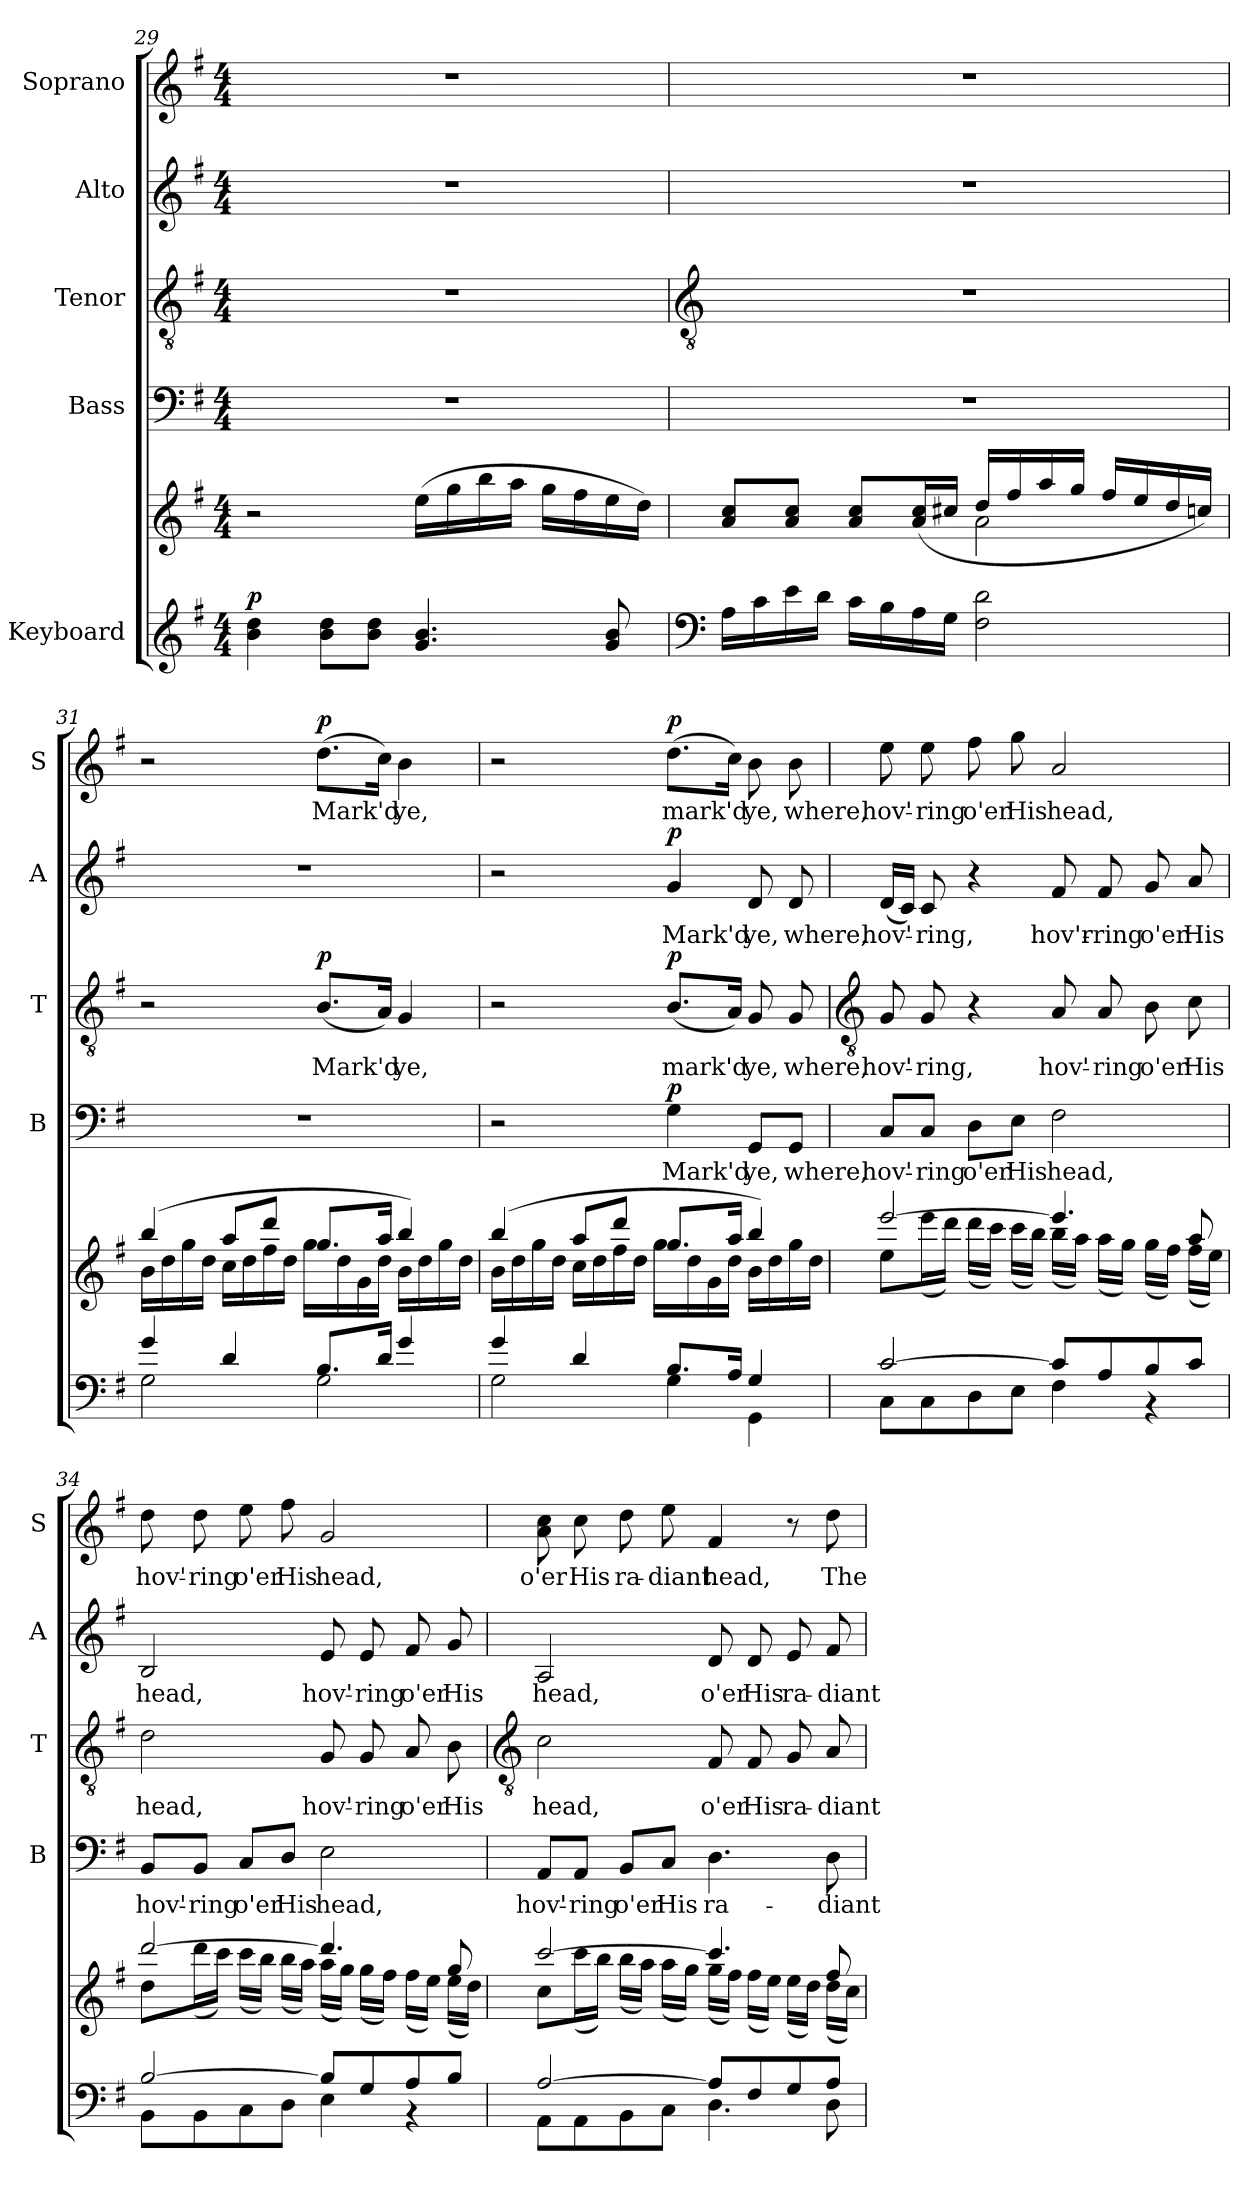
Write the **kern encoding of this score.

**kern	**kern	**dynam	**kern	**text	**dynam	**kern	**text	**dynam	**kern	**text	**dynam	**kern	**text	**dynam
*part5	*part5	*part5	*part4	*part4	*part4	*part3	*part3	*part3	*part2	*part2	*part2	*part1	*part1	*part1
*staff6	*staff5	*staff5/6	*staff4	*staff4	*staff4	*staff3	*staff3	*staff3	*staff2	*staff2	*staff2	*staff1	*staff1	*staff1
*I"Keyboard	*	*	*I"Bass	*	*	*I"Tenor	*	*	*I"Alto	*	*	*I"Soprano	*	*
*	*	*	*I'B	*	*	*I'T	*	*	*I'A	*	*	*I'S	*	*
*clefG2	*clefG2	*	*clefF4	*	*	*clefGv2	*	*	*clefG2	*	*	*clefG2	*	*
*k[f#]	*k[f#]	*	*k[f#]	*	*	*k[f#]	*	*	*k[f#]	*	*	*k[f#]	*	*
*G:	*G:	*	*G:	*	*	*G:	*	*	*G:	*	*	*G:	*	*
*M4/4	*M4/4	*	*M4/4	*	*	*M4/4	*	*	*M4/4	*	*	*M4/4	*	*
=29	=29	=29	=29	=29	=29	=29	=29	=29	=29	=29	=29	=29	=29	=29
*	*^	*	*	*	*	*	*	*	*	*	*	*	*	*
!	!	!	!LO:DY:a=2	!	!	!	!	!	!	!	!	!	!	!	!
4b 4dd	2r	2ryy	p	1r	.	.	1r	.	.	1r	.	.	1r	.	.
8b 8ddL	.	.	.	.	.	.	.	.	.	.	.	.	.	.	.
8b 8ddJ	.	.	.	.	.	.	.	.	.	.	.	.	.	.	.
4.g 4.b	(>16ee\LL	2ryy	.	.	.	.	.	.	.	.	.	.	.	.	.
.	16gg\	.	.	.	.	.	.	.	.	.	.	.	.	.	.
.	16bb\	.	.	.	.	.	.	.	.	.	.	.	.	.	.
.	16aa\JJ	.	.	.	.	.	.	.	.	.	.	.	.	.	.
.	16gg\LL	.	.	.	.	.	.	.	.	.	.	.	.	.	.
.	16ff#\	.	.	.	.	.	.	.	.	.	.	.	.	.	.
8g 8b	16ee\	.	.	.	.	.	.	.	.	.	.	.	.	.	.
.	16dd\JJ)	.	.	.	.	.	.	.	.	.	.	.	.	.	.
!!LO:LB:g=z
=30	=30	=30	=30	=30	=30	=30	=30	=30	=30	=30	=30	=30	=30	=30	=30
*clefF4	*	*	*	*	*	*	*clefGv2	*	*	*	*	*	*	*	*
*^	*	*	*	*	*	*	*	*	*	*	*	*	*	*	*
1ryy	16ALL	8a/ 8cc/L	2ryy	.	1r	.	.	1r	.	.	1r	.	.	1r	.	.
.	16c	.	.	.	.	.	.	.	.	.	.	.	.	.	.	.
.	16e	8a/ 8cc/J	.	.	.	.	.	.	.	.	.	.	.	.	.	.
.	16dJJ	.	.	.	.	.	.	.	.	.	.	.	.	.	.	.
.	16cLL	8a/ 8cc/L	.	.	.	.	.	.	.	.	.	.	.	.	.	.
.	16B	.	.	.	.	.	.	.	.	.	.	.	.	.	.	.
.	16A	(>16a/ 16cc/L	.	.	.	.	.	.	.	.	.	.	.	.	.	.
.	16GJJ	16cc#X/JJ	.	.	.	.	.	.	.	.	.	.	.	.	.	.
.	2F# 2d	16dd/LL	2a\	.	.	.	.	.	.	.	.	.	.	.	.	.
.	.	16ff#/	.	.	.	.	.	.	.	.	.	.	.	.	.	.
.	.	16aa/	.	.	.	.	.	.	.	.	.	.	.	.	.	.
.	.	16gg/JJ	.	.	.	.	.	.	.	.	.	.	.	.	.	.
.	.	16ff#/LL	.	.	.	.	.	.	.	.	.	.	.	.	.	.
.	.	16ee/	.	.	.	.	.	.	.	.	.	.	.	.	.	.
.	.	16dd/	.	.	.	.	.	.	.	.	.	.	.	.	.	.
.	.	16ccn/JJ)	.	.	.	.	.	.	.	.	.	.	.	.	.	.
=31	=31	=31	=31	=31	=31	=31	=31	=31	=31	=31	=31	=31	=31	=31	=31	=31
4g/	2G	(>4bb/	16b\LL	.	1r	.	.	2r	.	.	1r	.	.	2r	.	.
.	.	.	16dd\	.	.	.	.	.	.	.	.	.	.	.	.	.
.	.	.	16gg\	.	.	.	.	.	.	.	.	.	.	.	.	.
.	.	.	16dd\JJ	.	.	.	.	.	.	.	.	.	.	.	.	.
4d/	.	8aa/L	16cc\LL	.	.	.	.	.	.	.	.	.	.	.	.	.
.	.	.	16dd\	.	.	.	.	.	.	.	.	.	.	.	.	.
.	.	8ddd/J	16ff#\	.	.	.	.	.	.	.	.	.	.	.	.	.
.	.	.	16dd\JJ	.	.	.	.	.	.	.	.	.	.	.	.	.
!	!	!	!	!	!	!	!	!	!LO:LY:b	!LO:DY:b	!	!	!	!	!LO:LY:b	!LO:DY:b
8.B/L	2G	8.gg/L	16gg\LL	.	.	.	.	(<8.BL	Mark'd	p	.	.	.	(>8.ddL	Mark'd	p
.	.	.	16dd\	.	.	.	.	.	.	.	.	.	.	.	.	.
.	.	.	16g\	.	.	.	.	.	.	.	.	.	.	.	.	.
16d/J	.	16aa/J	16dd\JJ	.	.	.	.	16AJ)	.	.	.	.	.	16ccJ)	.	.
!	!	!	!	!	!	!	!	!	!LO:LY:b	!	!	!	!	!	!LO:LY:b	!
4g/	.	4bb/)	16b\LL	.	.	.	.	4G	ye,	.	.	.	.	4b	ye,	.
.	.	.	16dd\	.	.	.	.	.	.	.	.	.	.	.	.	.
.	.	.	16gg\	.	.	.	.	.	.	.	.	.	.	.	.	.
.	.	.	16dd\JJ	.	.	.	.	.	.	.	.	.	.	.	.	.
=32	=32	=32	=32	=32	=32	=32	=32	=32	=32	=32	=32	=32	=32	=32	=32	=32
4g/	2G	(>4bb/	16b\LL	.	2r	.	.	2r	.	.	2r	.	.	2r	.	.
.	.	.	16dd\	.	.	.	.	.	.	.	.	.	.	.	.	.
.	.	.	16gg\	.	.	.	.	.	.	.	.	.	.	.	.	.
.	.	.	16dd\JJ	.	.	.	.	.	.	.	.	.	.	.	.	.
4d/	.	8aa/L	16cc\LL	.	.	.	.	.	.	.	.	.	.	.	.	.
.	.	.	16dd\	.	.	.	.	.	.	.	.	.	.	.	.	.
.	.	8ddd/J	16ff#\	.	.	.	.	.	.	.	.	.	.	.	.	.
.	.	.	16dd\JJ	.	.	.	.	.	.	.	.	.	.	.	.	.
!	!	!	!	!	!	!LO:LY:b	!LO:DY:b	!	!LO:LY:b	!LO:DY:b	!	!LO:LY:b	!LO:DY:b	!	!LO:LY:b	!LO:DY:b
8.B/L	4G	8.gg/L	16gg\LL	.	4G	Mark'd	p	(<8.BL	mark'd	p	4g	Mark'd	p	(>8.ddL	mark'd	p
.	.	.	16dd\	.	.	.	.	.	.	.	.	.	.	.	.	.
.	.	.	16g\	.	.	.	.	.	.	.	.	.	.	.	.	.
16A/J	.	16aa/J	16dd\JJ	.	.	.	.	16AJ)	.	.	.	.	.	16ccJ)	.	.
!	!	!	!	!	!	!LO:LY:b	!	!	!LO:LY:b	!	!	!LO:LY:b	!	!	!LO:LY:b	!
4G/	4GG	4bb/)	16b\LL	.	8GG/L	ye,	.	8G	ye,	.	8d	ye,	.	8b	ye,	.
.	.	.	16dd\	.	.	.	.	.	.	.	.	.	.	.	.	.
!	!	!	!	!	!	!LO:LY:b	!	!	!LO:LY:b	!	!	!LO:LY:b	!	!	!LO:LY:b	!
.	.	.	16gg\	.	8GG/J	where,	.	8G	where,	.	8d	where,	.	8b	where,	.
.	.	.	16dd\JJ	.	.	.	.	.	.	.	.	.	.	.	.	.
!!LO:LB:g=z
=33	=33	=33	=33	=33	=33	=33	=33	=33	=33	=33	=33	=33	=33	=33	=33	=33
*	*	*	*	*	*	*	*	*clefGv2	*	*	*	*	*	*	*	*
!	!	!	!	!	!	!LO:LY:b	!	!	!LO:LY:b	!	!	!LO:LY:b	!	!	!LO:LY:b	!
[2c/	8C\L	[2eee	8ee\L	.	8C/L	hov'-	.	8G	hov'-	.	(<16dLL	hov'-	.	8ee	hov'-	.
.	.	.	.	.	.	.	.	.	.	.	16cJJ)	.	.	.	.	.
!	!	!	!	!	!	!LO:LY:b	!	!	!LO:LY:b	!	!	!LO:LY:b	!	!	!LO:LY:b	!
.	8C\	.	(<16eee\L	.	8C/J	-ring	.	8G	-ring,	.	8c	ring,	.	8ee	-ring	.
.	.	.	16ddd\JJ)	.	.	.	.	.	.	.	.	.	.	.	.	.
!	!	!	!	!	!	!LO:LY:b	!	!	!	!	!	!	!	!	!LO:LY:b	!
.	8D\	.	(<16ddd\LL	.	8D\L	o'er	.	4r	.	.	4r	.	.	8ff#	o'er	.
.	.	.	16ccc\JJ)	.	.	.	.	.	.	.	.	.	.	.	.	.
!	!	!	!	!	!	!LO:LY:b	!	!	!	!	!	!	!	!	!LO:LY:b	!
.	8E\J	.	(<16ccc\LL	.	8E\J	His	.	.	.	.	.	.	.	8gg	His	.
.	.	.	16bb\JJ)	.	.	.	.	.	.	.	.	.	.	.	.	.
!	!	!	!	!	!	!LO:LY:b	!	!	!LO:LY:b	!	!	!LO:LY:b	!	!	!LO:LY:b	!
8c/L]	4F#\	4.eee]	(<16bb\LL	.	2F#	head,	.	8A	hov'-	.	8f#	hov'r-	.	2a	head,	.
.	.	.	16aa\JJ)	.	.	.	.	.	.	.	.	.	.	.	.	.
!	!	!	!	!	!	!	!	!	!LO:LY:b	!	!	!LO:LY:b	!	!	!	!
8A/	.	.	(<16aa\LL	.	.	.	.	8A	-ring	.	8f#	-ring	.	.	.	.
.	.	.	16gg\JJ)	.	.	.	.	.	.	.	.	.	.	.	.	.
!	!	!	!	!	!	!	!	!	!LO:LY:b	!	!	!LO:LY:b	!	!	!	!
8B/	4r	.	(<16gg\LL	.	.	.	.	8B	o'er	.	8g	o'er	.	.	.	.
.	.	.	16ff#\JJ)	.	.	.	.	.	.	.	.	.	.	.	.	.
!	!	!	!	!	!	!	!	!	!LO:LY:b	!	!	!LO:LY:b	!	!	!	!
8c/J	.	8aa/	(<16ff#\LL	.	.	.	.	8c	His	.	8a	His	.	.	.	.
.	.	.	16ee\JJ)	.	.	.	.	.	.	.	.	.	.	.	.	.
=34	=34	=34	=34	=34	=34	=34	=34	=34	=34	=34	=34	=34	=34	=34	=34	=34
!	!	!	!	!	!	!LO:LY:b	!	!	!LO:LY:b	!	!	!LO:LY:b	!	!	!LO:LY:b	!
[2B/	8BB\L	[2ddd	8dd\L	.	8BB/L	hov'-	.	2d	head,	.	2B	head,	.	8dd	hov'-	.
!	!	!	!	!	!	!LO:LY:b	!	!	!	!	!	!	!	!	!LO:LY:b	!
.	8BB\	.	(<16ddd\L	.	8BB/J	-ring	.	.	.	.	.	.	.	8dd	-ring	.
.	.	.	16ccc\JJ)	.	.	.	.	.	.	.	.	.	.	.	.	.
!	!	!	!	!	!	!LO:LY:b	!	!	!	!	!	!	!	!	!LO:LY:b	!
.	8C\	.	(<16ccc\LL	.	8C/L	o'er	.	.	.	.	.	.	.	8ee	o'er	.
.	.	.	16bb\JJ)	.	.	.	.	.	.	.	.	.	.	.	.	.
!	!	!	!	!	!	!LO:LY:b	!	!	!	!	!	!	!	!	!LO:LY:b	!
.	8D\J	.	(<16bb\LL	.	8D/J	His	.	.	.	.	.	.	.	8ff#	His	.
.	.	.	16aa\JJ)	.	.	.	.	.	.	.	.	.	.	.	.	.
!	!	!	!	!	!	!LO:LY:b	!	!	!LO:LY:b	!	!	!LO:LY:b	!	!	!LO:LY:b	!
8B/L]	4E\	4.ddd]	(<16aa\LL	.	2E	head,	.	8G	hov'-	.	8e	hov'-	.	2g	head,	.
.	.	.	16gg\JJ)	.	.	.	.	.	.	.	.	.	.	.	.	.
!	!	!	!	!	!	!	!	!	!LO:LY:b	!	!	!LO:LY:b	!	!	!	!
8G/	.	.	(<16gg\LL	.	.	.	.	8G	-ring	.	8e	-ring	.	.	.	.
.	.	.	16ff#\JJ)	.	.	.	.	.	.	.	.	.	.	.	.	.
!	!	!	!	!	!	!	!	!	!LO:LY:b	!	!	!LO:LY:b	!	!	!	!
8A/	4r	.	(<16ff#\LL	.	.	.	.	8A	o'er	.	8f#	o'er	.	.	.	.
.	.	.	16ee\JJ)	.	.	.	.	.	.	.	.	.	.	.	.	.
!	!	!	!	!	!	!	!	!	!LO:LY:b	!	!	!LO:LY:b	!	!	!	!
8B/J	.	8gg/	(<16ee\LL	.	.	.	.	8B	His	.	8g	His	.	.	.	.
.	.	.	16dd\JJ)	.	.	.	.	.	.	.	.	.	.	.	.	.
!!LO:LB:g=z
=35	=35	=35	=35	=35	=35	=35	=35	=35	=35	=35	=35	=35	=35	=35	=35	=35
*	*	*	*	*	*	*	*	*clefGv2	*	*	*	*	*	*	*	*
!	!	!	!	!	!	!LO:LY:b	!	!	!LO:LY:b	!	!	!LO:LY:b	!	!	!LO:LY:b	!
[2A/	8AA\L	[2ccc	8cc\L	.	8AA/L	hov'-	.	2c	head,	.	2A	head,	.	8a 8cc	o'er	.
!	!	!	!	!	!	!LO:LY:b	!	!	!	!	!	!	!	!	!LO:LY:b	!
.	8AA\	.	(<16ccc\L	.	8AA/J	-ring	.	.	.	.	.	.	.	8cc	His	.
.	.	.	16bb\JJ)	.	.	.	.	.	.	.	.	.	.	.	.	.
!	!	!	!	!	!	!LO:LY:b	!	!	!	!	!	!	!	!	!LO:LY:b	!
.	8BB\	.	(<16bb\LL	.	8BB/L	o'er	.	.	.	.	.	.	.	8dd	ra-	.
.	.	.	16aa\JJ)	.	.	.	.	.	.	.	.	.	.	.	.	.
!	!	!	!	!	!	!LO:LY:b	!	!	!	!	!	!	!	!	!LO:LY:b	!
.	8C\J	.	(<16aa\LL	.	8C/J	His	.	.	.	.	.	.	.	8ee	-diant	.
.	.	.	16gg\JJ)	.	.	.	.	.	.	.	.	.	.	.	.	.
!	!	!	!	!	!	!LO:LY:b	!	!	!LO:LY:b	!	!	!LO:LY:b	!	!	!LO:LY:b	!
8A/L]	4.D\	4.ccc]	(<16gg\LL	.	4.D	ra-	.	8F#	o'er	.	8d	o'er	.	4f#	head,	.
.	.	.	16ff#\JJ)	.	.	.	.	.	.	.	.	.	.	.	.	.
!	!	!	!	!	!	!	!	!	!LO:LY:b	!	!	!LO:LY:b	!	!	!	!
8F#/	.	.	(<16ff#\LL	.	.	.	.	8F#	His	.	8d	His	.	.	.	.
.	.	.	16ee\JJ)	.	.	.	.	.	.	.	.	.	.	.	.	.
!	!	!	!	!	!	!	!	!	!LO:LY:b	!	!	!LO:LY:b	!	!	!	!
8G/	.	.	(<16ee\LL	.	.	.	.	8G	ra-	.	8e	ra-	.	8r	.	.
.	.	.	16dd\JJ)	.	.	.	.	.	.	.	.	.	.	.	.	.
!	!	!	!	!	!	!LO:LY:b	!	!	!LO:LY:b	!	!	!LO:LY:b	!	!	!LO:LY:b	!
8A/J	8D\	8ff#/	(<16dd\LL	.	8D	-diant	.	8A	-diant	.	8f#	-diant	.	8dd	The	.
.	.	.	16cc\JJ)	.	.	.	.	.	.	.	.	.	.	.	.	.
*v	*v	*	*	*	*	*	*	*	*	*	*	*	*	*	*	*
*	*v	*v	*	*	*	*	*	*	*	*	*	*	*	*	*
=	=	=	=	=	=	=	=	=	=	=	=	=	=	=
*-	*-	*-	*-	*-	*-	*-	*-	*-	*-	*-	*-	*-	*-	*-
